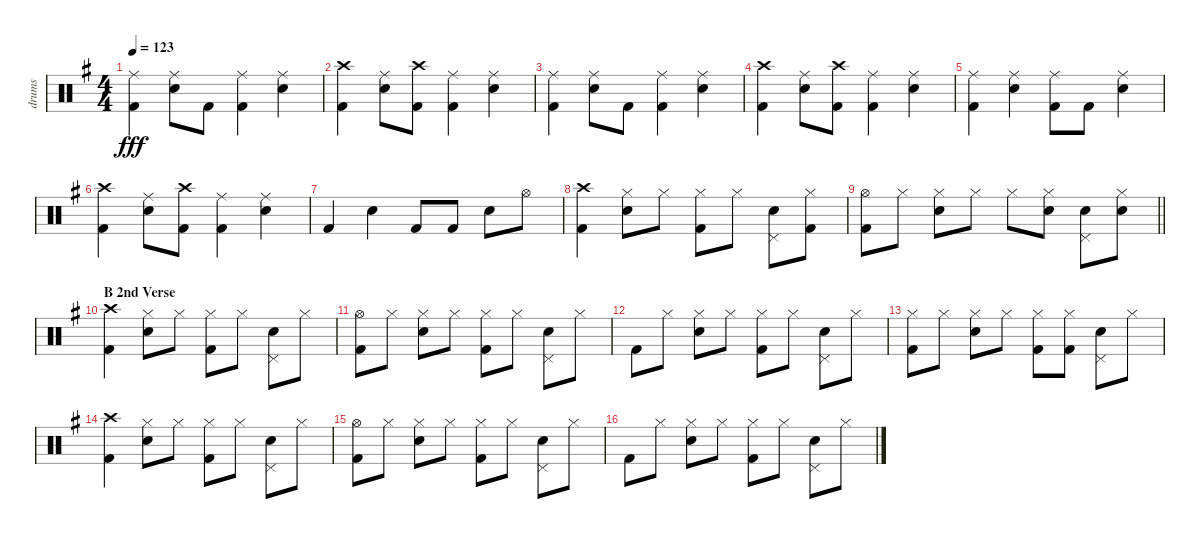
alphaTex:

\track ("drums" "drums") {instrument percussion}
\staff {score}
\articulation defaults
\ts (4 4)
\tempo 123
\clef neutral
\ks g
("Ride (middle)" "Kick (hit) 2").4{dy fff} ("Ride (middle)" "Snare (hit) 2").8 "Kick (hit) 2".8 ("Ride (middle)" "Kick (hit) 2").4 ("Ride (middle)" "Snare (hit) 2").4 |
("Crash high (hit)" "Kick (hit) 2").4 ("Ride (middle)" "Snare (hit) 2").8 ("Crash high (hit)" "Kick (hit) 2").8 ("Ride (middle)" "Kick (hit) 2").4 ("Ride (middle)" "Snare (hit) 2").4 |
("Ride (middle)" "Kick (hit) 2").4 ("Ride (middle)" "Snare (hit) 2").8 "Kick (hit) 2".8 ("Ride (middle)" "Kick (hit) 2").4 ("Ride (middle)" "Snare (hit) 2").4 |
("Crash high (hit)" "Kick (hit) 2").4 ("Ride (middle)" "Snare (hit) 2").8 ("Crash high (hit)" "Kick (hit) 2").8 ("Ride (middle)" "Kick (hit) 2").4 ("Ride (middle)" "Snare (hit) 2").4 |
("Ride (middle)" "Kick (hit) 2").4 ("Ride (middle)" "Snare (hit) 2").4 ("Ride (middle)" "Kick (hit) 2").8 "Kick (hit) 2".8 ("Ride (middle)" "Snare (hit) 2").4 |
("Crash high (hit)" "Kick (hit) 2").4 ("Ride (middle)" "Snare (hit) 2").8 ("Crash high (hit)" "Kick (hit) 2").8 ("Ride (middle)" "Kick (hit) 2").4 ("Ride (middle)" "Snare (hit) 2").4 |
"Kick (hit) 2".4 "Snare (hit) 2".4 "Kick (hit) 2".8 "Kick (hit) 2".8 "Snare (hit) 2".8 "Hi-Hat (open)".8 |
("Crash high (hit)" "Kick (hit) 2").4 ("Snare (hit) 2" "Hi-Hat (closed)").8 "Hi-Hat (closed)".8 ("Hi-Hat (closed)" "Kick (hit) 2").8 "Hi-Hat (closed)".8 ("Snare (hit) 2" "Pedal Hi-Hat (hit)").8 ("Hi-Hat (closed)" "Kick (hit) 2").8 |
\barLineRight lightlight
("Hi-Hat (open)" "Kick (hit) 2").8 "Hi-Hat (closed)".8 ("Snare (hit) 2" "Hi-Hat (closed)").8 "Hi-Hat (closed)".8 "Hi-Hat (closed)".8 ("Snare (hit) 2" "Hi-Hat (closed)").8 ("Snare (hit) 2" "Pedal Hi-Hat (hit)").8 ("Snare (hit) 2" "Hi-Hat (closed)").8 |
\section ("" "B 2nd Verse")
("Crash high (hit)" "Kick (hit) 2").4 ("Snare (hit) 2" "Hi-Hat (closed)").8 "Hi-Hat (closed)".8 ("Hi-Hat (closed)" "Kick (hit) 2").8 "Hi-Hat (closed)".8 ("Snare (hit) 2" "Pedal Hi-Hat (hit)").8 "Hi-Hat (closed)".8 |
("Hi-Hat (open)" "Kick (hit) 2").8 "Hi-Hat (closed)".8 ("Snare (hit) 2" "Hi-Hat (closed)").8 "Hi-Hat (closed)".8 ("Hi-Hat (closed)" "Kick (hit) 2").8 "Hi-Hat (closed)".8 ("Snare (hit) 2" "Pedal Hi-Hat (hit)").8 "Hi-Hat (closed)".8 |
"Kick (hit) 2".8 "Hi-Hat (closed)".8 ("Snare (hit) 2" "Hi-Hat (closed)").8 "Hi-Hat (closed)".8 ("Hi-Hat (closed)" "Kick (hit) 2").8 "Hi-Hat (closed)".8 ("Snare (hit) 2" "Pedal Hi-Hat (hit)").8 "Hi-Hat (closed)".8 |
("Hi-Hat (closed)" "Kick (hit) 2").8 "Hi-Hat (closed)".8 ("Snare (hit) 2" "Hi-Hat (closed)").8 "Hi-Hat (closed)".8 ("Hi-Hat (closed)" "Kick (hit) 2").8 ("Hi-Hat (closed)" "Kick (hit) 2").8 ("Snare (hit) 2" "Pedal Hi-Hat (hit)").8 "Hi-Hat (closed)".8 |
("Crash high (hit)" "Kick (hit) 2").4 ("Snare (hit) 2" "Hi-Hat (closed)").8 "Hi-Hat (closed)".8 ("Hi-Hat (closed)" "Kick (hit) 2").8 "Hi-Hat (closed)".8 ("Snare (hit) 2" "Pedal Hi-Hat (hit)").8 "Hi-Hat (closed)".8 |
("Hi-Hat (open)" "Kick (hit) 2").8 "Hi-Hat (closed)".8 ("Snare (hit) 2" "Hi-Hat (closed)").8 "Hi-Hat (closed)".8 ("Hi-Hat (closed)" "Kick (hit) 2").8 "Hi-Hat (closed)".8 ("Snare (hit) 2" "Pedal Hi-Hat (hit)").8 "Hi-Hat (closed)".8 |
"Kick (hit) 2".8 "Hi-Hat (closed)".8 ("Snare (hit) 2" "Hi-Hat (closed)").8 "Hi-Hat (closed)".8 ("Hi-Hat (closed)" "Kick (hit) 2").8 "Hi-Hat (closed)".8 ("Snare (hit) 2" "Pedal Hi-Hat (hit)").8 "Hi-Hat (closed)".8
